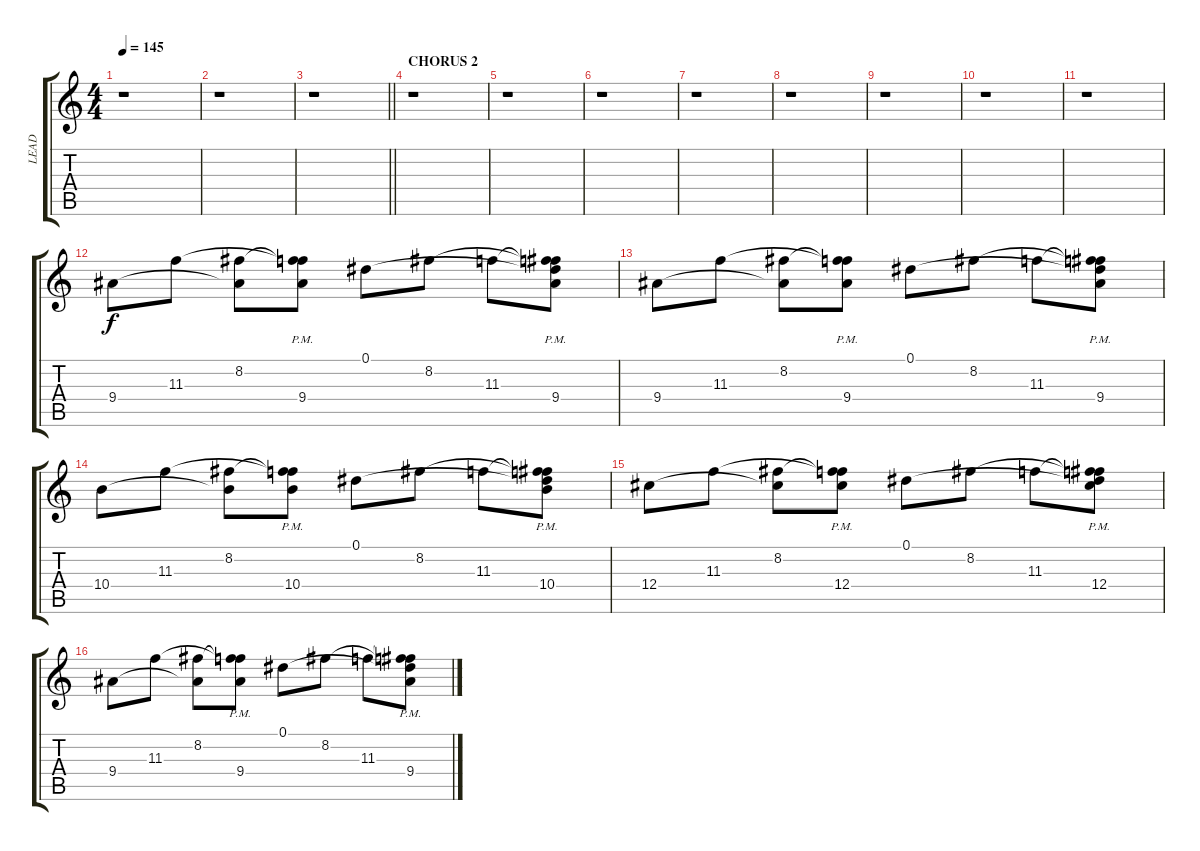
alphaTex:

\track ("LEAD" "LEAD") {instrument distortionguitar}
\staff {score tabs}
\tuning (Eb4 Bb3 Gb3 Db3 Ab2 Db2) {hide}
\ts (4 4)
\tempo 145
\clef g2
\ks c
r.1{dy f} |
r.1 |
\barLineRight lightlight
r.1 |
\section ("" "CHORUS 2")
r.1 |
r.1 |
r.1 |
r.1 |
r.1 |
r.1 |
r.1 |
r.1 |
9.4.8 11.3.8 (8.2 9.4{t}).8 (8.2{t} 11.3{t} 9.4{pm}).8 0.1.8 8.2.8 11.3.8 (0.1{t} 8.2{t} 11.3{t} 9.4{pm}).8 |
9.4.8 11.3.8 (8.2 9.4{t}).8 (8.2{t} 11.3{t} 9.4{pm}).8 0.1.8 8.2.8 11.3.8 (0.1{t} 8.2{t} 11.3{t} 9.4{pm}).8 |
10.4.8 11.3.8 (8.2 10.4{t}).8 (8.2{t} 11.3{t} 10.4{pm}).8 0.1.8 8.2.8 11.3.8 (0.1{t} 8.2{t} 11.3{t} 10.4{pm}).8 |
12.4.8 11.3.8 (8.2 12.4{t}).8 (8.2{t} 11.3{t} 12.4{pm}).8 0.1.8 8.2.8 11.3.8 (0.1{t} 8.2{t} 11.3{t} 12.4{pm}).8 |
9.4.8 11.3.8 (8.2 9.4{t}).8 (8.2{t} 11.3{t} 9.4{pm}).8 0.1.8 8.2.8 11.3.8 (0.1{t} 8.2{t} 11.3{t} 9.4{pm}).8
